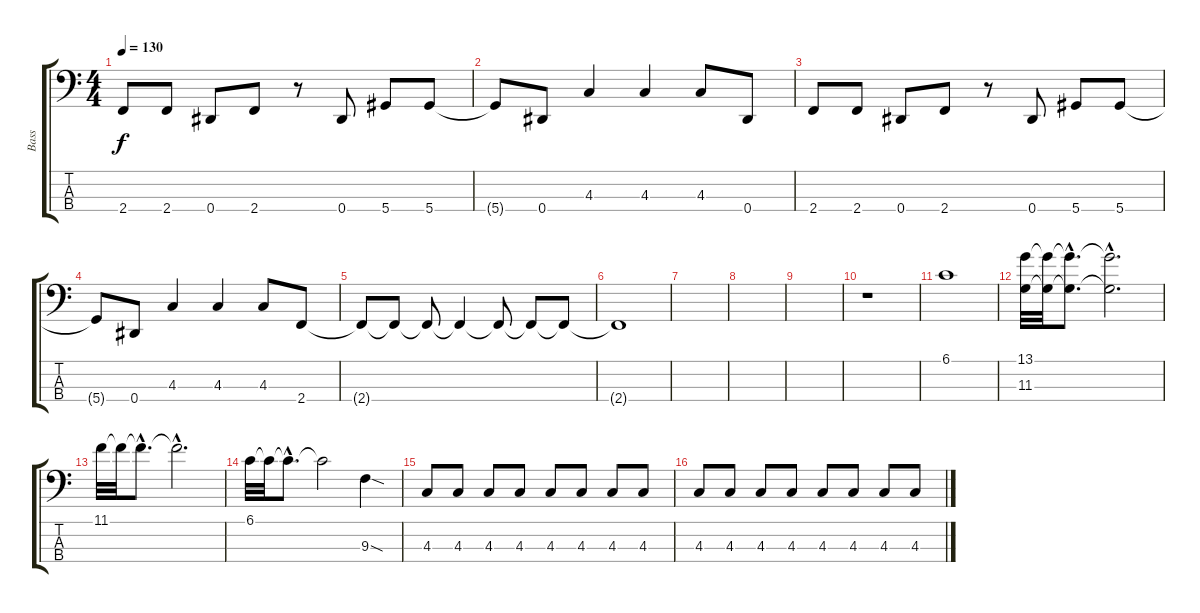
\track ("Bass" "Bass") {instrument electricbassfinger}
\staff {score tabs}
\tuning (Gb2 Db2 Ab1 Eb1) {hide}
\ts (4 4)
\tempo 130
\clef f4
\ks c
2.4.8{dy f} 2.4.8 0.4.8 2.4.8 r.8 0.4.8 5.4.8 5.4.8 |
5.4{t}.8 0.4.8 4.3.4 4.3.4 4.3.8 0.4.8 |
2.4.8 2.4.8 0.4.8 2.4.8 r.8 0.4.8 5.4.8 5.4.8 |
5.4{t}.8 0.4.8 4.3.4 4.3.4 4.3.8 2.4.8 |
2.4{t}.8 2.4{t}.8 2.4{t}.8 2.4{t}.4 2.4{t}.8 2.4{t}.8 2.4{t}.8 |
2.4{t}.1 |
|
|
|
r.1{volume 2} |
6.1.1{volume 6 instrument cello} |
(13.1 11.3).32{volume 3} (13.1{t} 11.3{t}).32{volume 6} (13.1{hac t} 11.3{hac t}).8{d} (13.1{hac t} 11.3{hac t}).2{d} |
11.1.32{volume 3} 11.1{t}.32{volume 6} 11.1{hac t}.8{d} 11.1{hac t}.2{d} |
6.1.32{volume 3} 6.1{t}.32{volume 12} 6.1{hac t}.8{d} 6.1{t}.2 9.3{sod}.4{instrument electricbassfinger} |
4.3.8{volume 13 instrument electricbassfinger} 4.3.8 4.3.8 4.3.8 4.3.8 4.3.8 4.3.8 4.3.8 |
4.3.8 4.3.8 4.3.8 4.3.8 4.3.8 4.3.8 4.3.8 4.3.8
